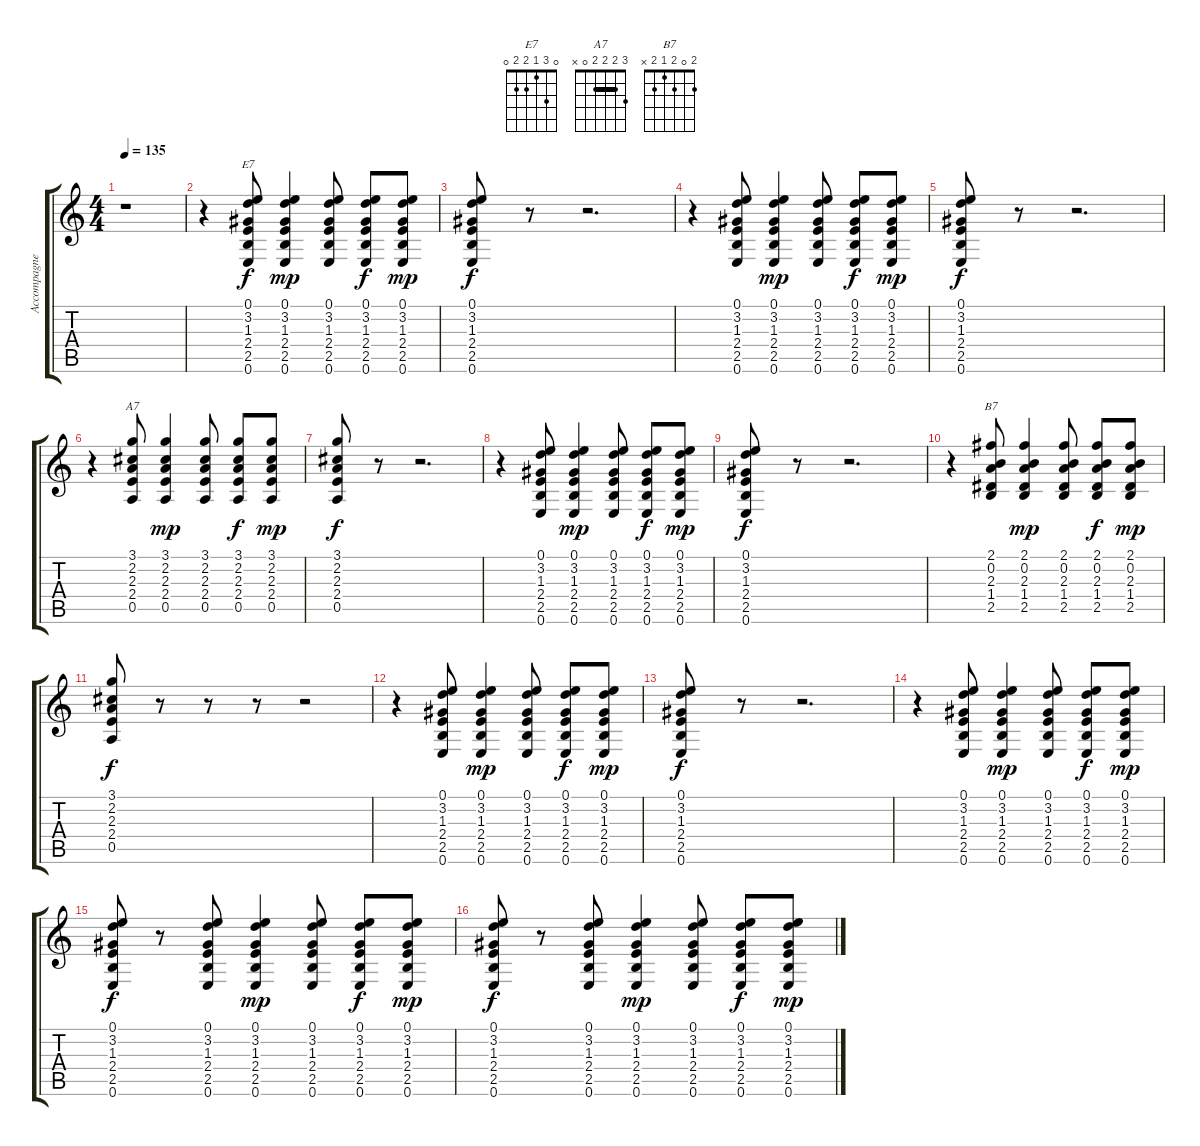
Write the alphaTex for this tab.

\track ("Accompagnement" "Accompagne") {instrument electricguitarjazz}
\staff {score tabs}
\tuning (E4 B3 G3 D3 A2 E2) {hide}
\chord ("E7" 0 3 1 2 2 0)
\chord ("A7" 3 2 2 2 0 x) {barre 2}
\chord ("B7" 2 0 2 1 2 x)
\ts (4 4)
\tempo 135
\clef g2
\ks c
r.1{dy f instrument electricguitarjazz} |
r.4 (0.1 3.2 1.3 2.4 2.5 0.6).8{ch "E7"} (0.1 3.2 1.3 2.4 2.5 0.6).4{dy mp} (0.1 3.2 1.3 2.4 2.5 0.6).8 (0.1 3.2 1.3 2.4 2.5 0.6).8{dy f} (0.1 3.2 1.3 2.4 2.5 0.6).8{dy mp} |
(0.1 3.2 1.3 2.4 2.5 0.6).8{dy f} r.8 r.2{d} |
r.4 (0.1 3.2 1.3 2.4 2.5 0.6).8 (0.1 3.2 1.3 2.4 2.5 0.6).4{dy mp} (0.1 3.2 1.3 2.4 2.5 0.6).8 (0.1 3.2 1.3 2.4 2.5 0.6).8{dy f} (0.1 3.2 1.3 2.4 2.5 0.6).8{dy mp} |
(0.1 3.2 1.3 2.4 2.5 0.6).8{dy f} r.8 r.2{d} |
r.4 (3.1 2.2 2.3 2.4 0.5).8{ch "A7"} (3.1 2.2 2.3 2.4 0.5).4{dy mp} (3.1 2.2 2.3 2.4 0.5).8 (3.1 2.2 2.3 2.4 0.5).8{dy f} (3.1 2.2 2.3 2.4 0.5).8{dy mp} |
(3.1 2.2 2.3 2.4 0.5).8{dy f} r.8 r.2{d} |
r.4 (0.1 3.2 1.3 2.4 2.5 0.6).8 (0.1 3.2 1.3 2.4 2.5 0.6).4{dy mp} (0.1 3.2 1.3 2.4 2.5 0.6).8 (0.1 3.2 1.3 2.4 2.5 0.6).8{dy f} (0.1 3.2 1.3 2.4 2.5 0.6).8{dy mp} |
(0.1 3.2 1.3 2.4 2.5 0.6).8{dy f} r.8 r.2{d} |
r.4 (2.1 0.2 2.3 1.4 2.5).8{ch "B7"} (2.1 0.2 2.3 1.4 2.5).4{dy mp} (2.1 0.2 2.3 1.4 2.5).8 (2.1 0.2 2.3 1.4 2.5).8{dy f} (2.1 0.2 2.3 1.4 2.5).8{dy mp} |
(3.1 2.2 2.3 2.4 0.5).8{dy f} r.8 r.8 r.8 r.2 |
r.4 (0.1 3.2 1.3 2.4 2.5 0.6).8 (0.1 3.2 1.3 2.4 2.5 0.6).4{dy mp} (0.1 3.2 1.3 2.4 2.5 0.6).8 (0.1 3.2 1.3 2.4 2.5 0.6).8{dy f} (0.1 3.2 1.3 2.4 2.5 0.6).8{dy mp} |
(0.1 3.2 1.3 2.4 2.5 0.6).8{dy f} r.8 r.2{d} |
r.4 (0.1 3.2 1.3 2.4 2.5 0.6).8 (0.1 3.2 1.3 2.4 2.5 0.6).4{dy mp} (0.1 3.2 1.3 2.4 2.5 0.6).8 (0.1 3.2 1.3 2.4 2.5 0.6).8{dy f} (0.1 3.2 1.3 2.4 2.5 0.6).8{dy mp} |
(0.1 3.2 1.3 2.4 2.5 0.6).8{dy f} r.8 (0.1 3.2 1.3 2.4 2.5 0.6).8 (0.1 3.2 1.3 2.4 2.5 0.6).4{dy mp} (0.1 3.2 1.3 2.4 2.5 0.6).8 (0.1 3.2 1.3 2.4 2.5 0.6).8{dy f} (0.1 3.2 1.3 2.4 2.5 0.6).8{dy mp} |
(0.1 3.2 1.3 2.4 2.5 0.6).8{dy f} r.8 (0.1 3.2 1.3 2.4 2.5 0.6).8 (0.1 3.2 1.3 2.4 2.5 0.6).4{dy mp} (0.1 3.2 1.3 2.4 2.5 0.6).8 (0.1 3.2 1.3 2.4 2.5 0.6).8{dy f} (0.1 3.2 1.3 2.4 2.5 0.6).8{dy mp}
